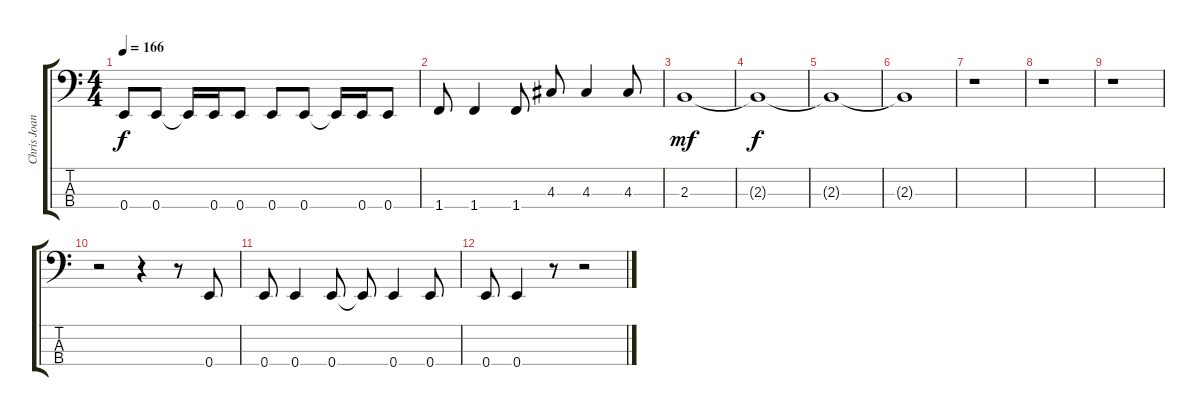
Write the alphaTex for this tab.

\track ("Chris Joannou (basse)" "Chris Joan") {instrument electricbasspick}
\staff {score tabs}
\tuning (G2 D2 A1 E1) {hide}
\ts (4 4)
\tempo 166
\clef f4
\ks c
0.4.8{dy f} 0.4.8 0.4{t}.16 0.4.16 0.4.8 0.4.8 0.4.8 0.4{t}.16 0.4.16 0.4.8 |
1.4.8 1.4.4 1.4.8 4.3.8 4.3.4 4.3.8 |
2.3.1{dy mf} |
2.3{t}.1{dy f} |
2.3{t}.1 |
2.3{t}.1 |
r.1 |
r.1 |
r.1 |
r.2 r.4 r.8 0.4.8 |
0.4.8 0.4.4 0.4.8 0.4{t}.8 0.4.4 0.4.8 |
0.4.8 0.4.4 r.8 r.2
